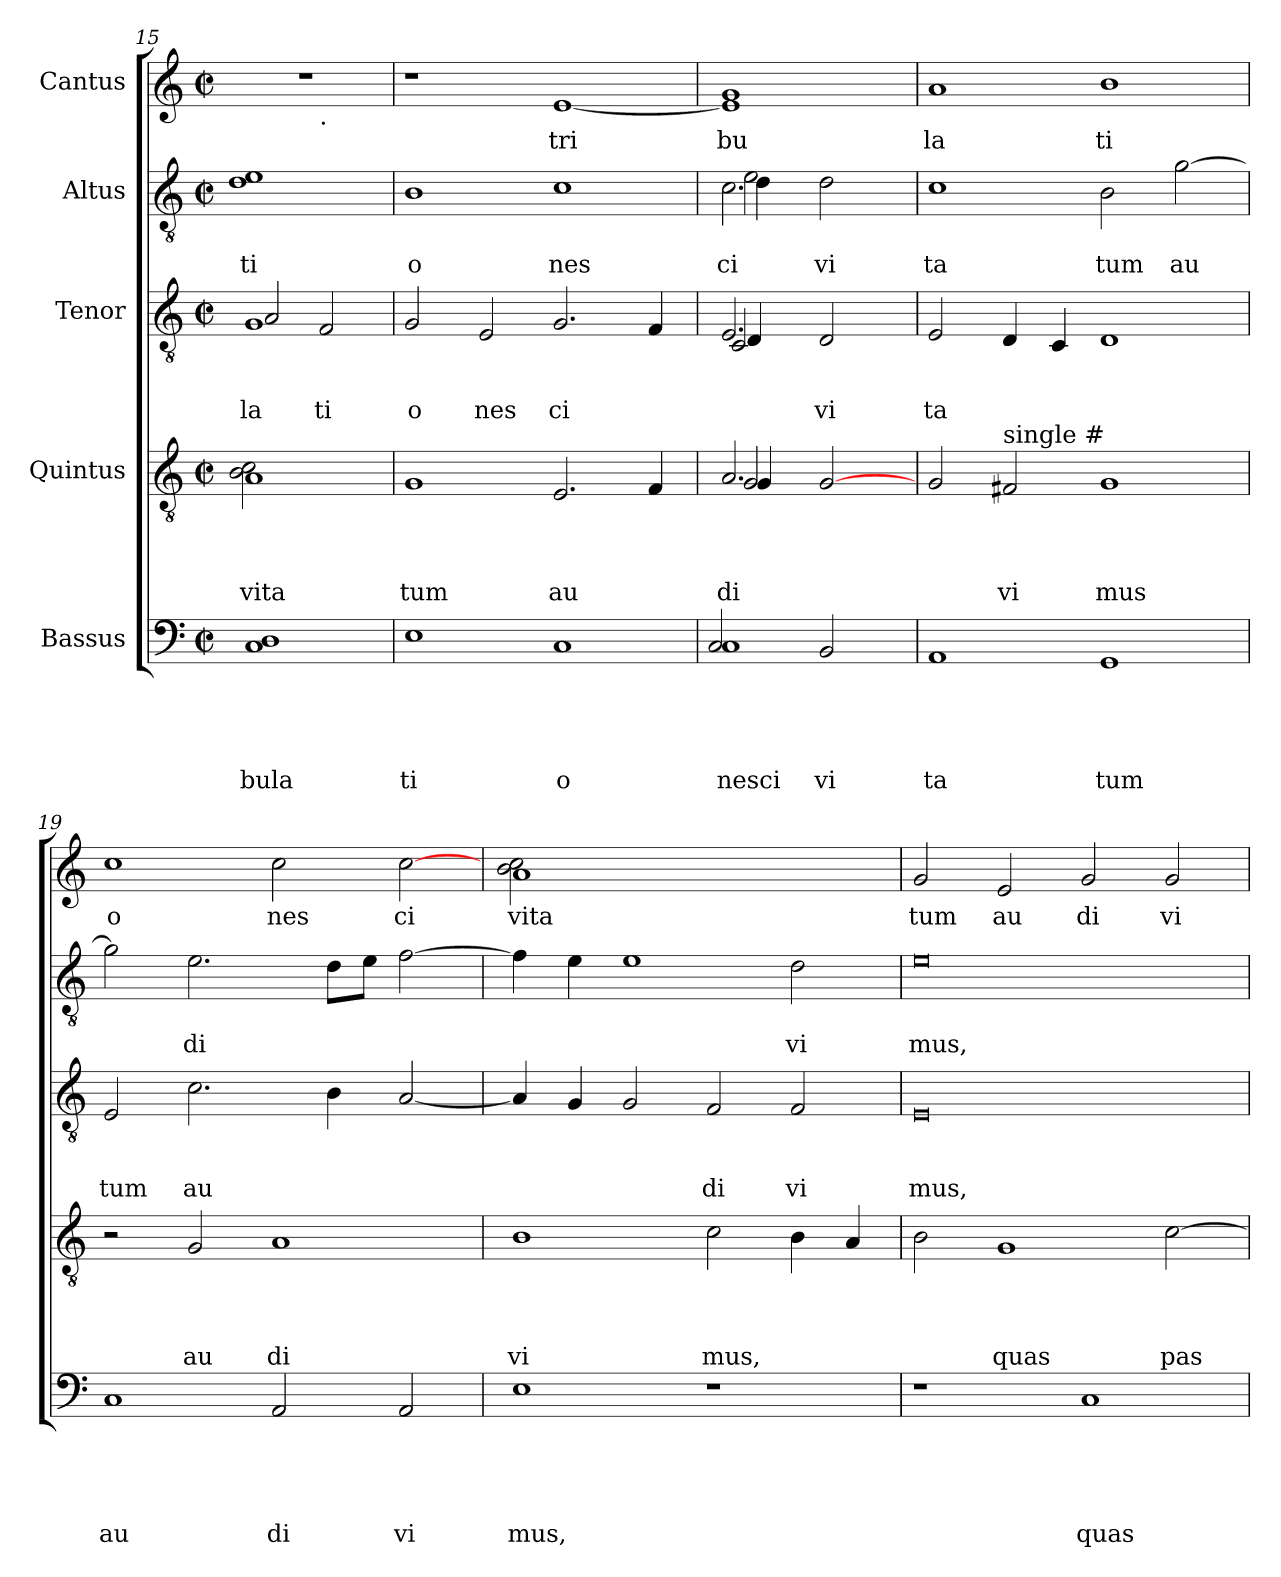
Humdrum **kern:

**kern	**text	**text	**text	**text	**text	**kern	**text	**text	**text	**text	**kern	**text	**text	**text	**kern	**text	**text	**kern	**text
*part5	*part5	*part5	*part5	*part5	*part5	*part4	*part4	*part4	*part4	*part4	*part3	*part3	*part3	*part3	*part2	*part2	*part2	*part1	*part1
*staff5	*staff5	*staff5	*staff5	*staff5	*staff5	*staff4	*staff4	*staff4	*staff4	*staff4	*staff3	*staff3	*staff3	*staff3	*staff2	*staff2	*staff2	*staff1	*staff1
*I"Bassus	*	*	*	*	*	*I"Quintus	*	*	*	*	*I"Tenor	*	*	*	*I"Altus	*	*	*I"Cantus	*
!!LO:PB:g=z
*clefF4	*	*	*	*	*	*clefGv2	*	*	*	*	*clefGv2	*	*	*	*clefGv2	*	*	*clefG2	*
*k[]	*	*	*	*	*	*k[]	*	*	*	*	*k[]	*	*	*	*k[]	*	*	*k[]	*
*C:	*	*	*	*	*	*C:	*	*	*	*	*C:	*	*	*	*C:	*	*	*C:	*
*M2/2	*	*	*	*	*	*M2/2	*	*	*	*	*M2/2	*	*	*	*M2/2	*	*	*M2/2	*
*met(c|)	*	*	*	*	*	*met(c|)	*	*	*	*	*met(c|)	*	*	*	*met(c|)	*	*	*met(c|)	*
=15	=15	=15	=15	=15	=15	=15	=15	=15	=15	=15	=15	=15	=15	=15	=15	=15	=15	=15	=15
!	!	!	!	!	!LO:LY:b	!	!	!	!	!LO:LY:b	!	!	!	!LO:LY:b	!	!	!LO:LY:b	!	!
*	*	*	*	*	*	*^	*	*	*	*	*^	*	*	*	*	*	*	*^	*
1C 1D	.	.	.	.	-bula	1A	2B\ 2c\	.	.	.	vita	1G	2A/	.	.	la	1d 1e	.	-ti	1r	2ryy	.
!	!	!	!	!	!	!	!	!	!	!	!	!	!	!	!	!	!	!	!	!	!LO:TX:b:t=.	!
!	!	!	!	!	!	!	!	!	!	!	!	!	!	!	!	!LO:LY:b	!	!	!	!	!	!
.	.	.	.	.	.	.	2ryy	.	.	.	.	.	2F/	.	.	ti	.	.	.	.	2ryy	.
=16	=16	=16	=16	=16	=16	=16	=16	=16	=16	=16	=16	=16	=16	=16	=16	=16	=16	=16	=16	=16	=16	=16
!	!	!	!	!	!LO:LY:b	!	!	!	!	!	!LO:LY:b	!	!	!	!	!LO:LY:b	!	!	!LO:LY:b	!	!	!
*	*	*	*	*	*	*v	*v	*	*	*	*	*	*	*	*	*	*	*	*	*v	*v	*
*	*	*	*	*	*	*	*	*	*	*	*v	*v	*	*	*	*	*	*	*	*
1E	.	.	.	.	ti	1G	.	.	.	tum	2G/	.	.	o	1B	.	o	1r	.
!	!	!	!	!	!	!	!	!	!	!	!	!	!	!LO:LY:b	!	!	!	!	!
.	.	.	.	.	.	.	.	.	.	.	2E/	.	.	nes	.	.	.	.	.
!	!	!	!	!	!LO:LY:b	!	!	!	!	!LO:LY:b	!	!	!	!LO:LY:b	!	!	!LO:LY:b	!	!LO:LY:b
1C	.	.	.	.	o	2.E/	.	.	.	au	2.G/	.	.	ci	1c	.	nes	[<1e	tri
.	.	.	.	.	.	4F/	.	.	.	.	4F/	.	.	.	.	.	.	.	.
=17	=17	=17	=17	=17	=17	=17	=17	=17	=17	=17	=17	=17	=17	=17	=17	=17	=17	=17	=17
*^	*	*	*	*	*	*	*	*	*	*	*	*	*	*	*	*	*	*	*
!	!	!	!	!	!	!LO:LY:b	!	!	!	!	!LO:LY:b	!	!	!	!	!	!	!LO:LY:b	!	!LO:LY:b
*	*	*	*	*	*	*	*^	*	*	*	*	*^	*	*	*	*^	*	*	*	*
*	*	*	*	*	*	*	*	*^	*	*	*	*	*	*^	*	*	*	*	*^	*	*	*	*
1C	2C/	.	.	.	.	nesci	2.A/	2G/	4G/	.	.	.	di	2.E/	2C/	4D/	.	.	.	2.c\	2e\	4d\	.	ci	1e] 1g	bu
.	.	.	.	.	.	.	.	.	4ryy	.	.	.	.	.	.	4ryy	.	.	.	.	.	4ryy	.	.	.	.
!	!	!	!	!	!	!LO:LY:b	!	!	!	!	!	!	!	!	!	!	!	!	!LO:LY:b	!	!	!	!	!LO:LY:b	!	!
.	2BB/	.	.	.	.	vi	.	2ryy	[<2G/	.	.	.	.	.	2ryy	2D/	.	.	vi	.	2ryy	2d\	.	vi	.	.
.	.	.	.	.	.	.	4ryy	.	.	.	.	.	.	4ryy	.	.	.	.	.	4ryy	.	.	.	.	.	.
*v	*v	*	*	*	*	*	*	*	*	*	*	*	*	*v	*v	*v	*	*	*	*v	*v	*v	*	*	*	*
*	*	*	*	*	*	*v	*v	*v	*	*	*	*	*	*	*	*	*	*	*	*	*
=18	=18	=18	=18	=18	=18	=18	=18	=18	=18	=18	=18	=18	=18	=18	=18	=18	=18	=18	=18
!	!	!	!	!	!LO:LY:b	!	!	!	!	!	!	!	!	!LO:LY:b	!	!	!LO:LY:b	!	!LO:LY:b
1AA	.	.	.	.	ta	2G/	.	.	.	.	2E/	.	.	ta	1c	.	ta	1a	la
!	!	!	!	!	!	!LO:TX:a:t=single #	!	!	!	!	!	!	!	!	!	!	!	!	!
!	!	!	!	!	!	!	!	!	!	!LO:LY:b	!	!	!	!	!	!	!	!	!
.	.	.	.	.	.	2F#/	.	.	.	vi	4D/	.	.	.	.	.	.	.	.
.	.	.	.	.	.	.	.	.	.	.	4C/	.	.	.	.	.	.	.	.
!	!	!	!	!	!LO:LY:b	!	!	!	!	!LO:LY:b	!	!	!	!	!	!	!LO:LY:b	!	!LO:LY:b
1GG	.	.	.	.	tum	1G	.	.	.	mus	1D	.	.	.	2B\	.	tum	1b	ti
!	!	!	!	!	!	!	!	!	!	!	!	!	!	!	!	!	!LO:LY:b	!	!
.	.	.	.	.	.	.	.	.	.	.	.	.	.	.	[>2g\	.	au	.	.
=19	=19	=19	=19	=19	=19	=19	=19	=19	=19	=19	=19	=19	=19	=19	=19	=19	=19	=19	=19
!	!	!	!	!	!LO:LY:b	!	!	!	!	!	!	!	!	!LO:LY:b	!	!	!	!	!LO:LY:b
1C	.	.	.	.	au	2r	.	.	.	.	2E/	.	.	tum	2g\]	.	.	1cc	o
!	!	!	!	!	!	!	!	!	!	!LO:LY:b	!	!	!	!LO:LY:b	!	!	!LO:LY:b	!	!
.	.	.	.	.	.	2G/	.	.	.	au	2.c\	.	.	au	2.e\	.	di	.	.
!	!	!	!	!	!LO:LY:b	!	!	!	!	!LO:LY:b	!	!	!	!	!	!	!	!	!LO:LY:b
2AA/	.	.	.	.	di	1A	.	.	.	di	.	.	.	.	.	.	.	2cc\	nes
.	.	.	.	.	.	.	.	.	.	.	4B\	.	.	.	8d\L	.	.	.	.
.	.	.	.	.	.	.	.	.	.	.	.	.	.	.	8e\J	.	.	.	.
!	!	!	!	!	!LO:LY:b	!	!	!	!	!	!	!	!	!	!	!	!	!	!LO:LY:b
2AA/	.	.	.	.	vi	.	.	.	.	.	[<2A/	.	.	.	[>2f\	.	.	[>2cc\	ci
=20	=20	=20	=20	=20	=20	=20	=20	=20	=20	=20	=20	=20	=20	=20	=20	=20	=20	=20	=20
!	!	!	!	!	!LO:LY:b	!	!	!	!	!LO:LY:b	!	!	!	!	!	!	!	!	!LO:LY:b
*	*	*	*	*	*	*	*	*	*	*	*	*	*	*	*	*	*	*^	*
1E	.	.	.	.	mus,	1B	.	.	.	vi	4A/]	.	.	.	4f\]	.	.	1a	2b\ 2cc\	vita
.	.	.	.	.	.	.	.	.	.	.	4G/	.	.	.	4e\	.	.	.	.	.
.	.	.	.	.	.	.	.	.	.	.	2G/	.	.	.	1e	.	.	.	1ryy	.
!	!	!	!	!	!	!	!	!	!	!LO:LY:b	!	!	!	!LO:LY:b	!	!	!	!	!	!
1r	.	.	.	.	.	2c\	.	.	.	mus,	2F/	.	.	di	.	.	.	1ryy	.	.
!	!	!	!	!	!	!	!	!	!	!	!	!	!	!LO:LY:b	!	!	!LO:LY:b	!	!	!
.	.	.	.	.	.	4B\	.	.	.	.	2F/	.	.	vi	2d\	.	vi	.	2ryy	.
.	.	.	.	.	.	4A/	.	.	.	.	.	.	.	.	.	.	.	.	.	.
*	*	*	*	*	*	*	*	*	*	*	*	*	*	*	*	*	*	*v	*v	*
=21	=21	=21	=21	=21	=21	=21	=21	=21	=21	=21	=21	=21	=21	=21	=21	=21	=21	=21	=21
!	!	!	!	!	!	!	!	!	!	!	!	!	!	!LO:LY:b	!	!	!LO:LY:b	!	!LO:LY:b
1r	.	.	.	.	.	2B\	.	.	.	.	0E	.	.	mus,	0e	.	mus,	2g/	tum
!	!	!	!	!	!	!	!	!	!	!LO:LY:b	!	!	!	!	!	!	!	!	!LO:LY:b
.	.	.	.	.	.	1G	.	.	.	quas	.	.	.	.	.	.	.	2e/	au
!	!	!	!	!	!LO:LY:b	!	!	!	!	!	!	!	!	!	!	!	!	!	!LO:LY:b
1C	.	.	.	.	quas	.	.	.	.	.	.	.	.	.	.	.	.	2g/	di
!	!	!	!	!	!	!	!	!	!	!LO:LY:b	!	!	!	!	!	!	!	!	!LO:LY:b
.	.	.	.	.	.	[>2c\	.	.	.	pas	.	.	.	.	.	.	.	2g/	vi
=	=	=	=	=	=	=	=	=	=	=	=	=	=	=	=	=	=	=	=
*-	*-	*-	*-	*-	*-	*-	*-	*-	*-	*-	*-	*-	*-	*-	*-	*-	*-	*-	*-
